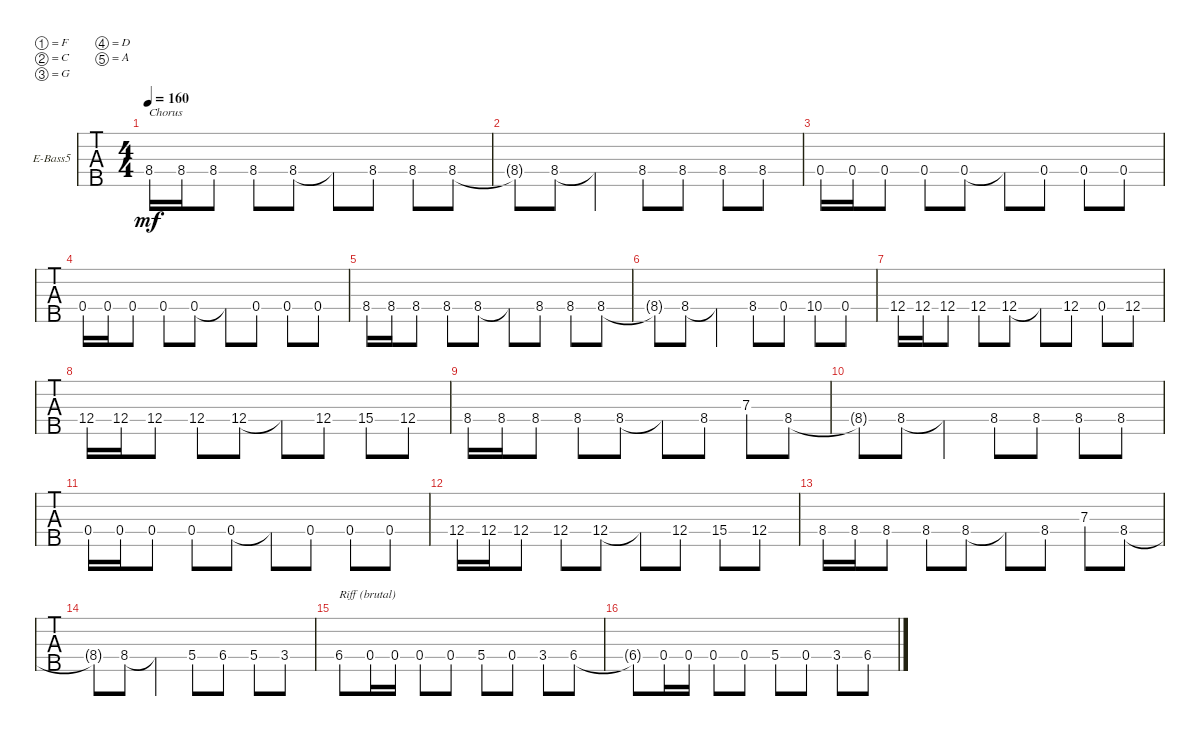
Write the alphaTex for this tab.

\defaultSystemsLayout 4
\bracketExtendMode groupsimilarinstruments
\firstSystemTrackNameOrientation horizontal
\otherSystemsTrackNameOrientation horizontal
\track ("Electric Bass" "E-Bass5") {instrument electricbassfinger}
\staff {tabs}
\tuning (F2 C2 G1 D1 A0)
\ts (4 4)
\tempo 160
\clef f4
\ks c
8.4.16{txt "Chorus" dy mf} 8.4.16 8.4.8 8.4.8 8.4.8 8.4{t}.8 8.4.8 8.4.8 8.4.8 |
8.4{t}.8 8.4.8 8.4{t}.4 8.4.8 8.4.8 8.4.8 8.4.8 |
0.4.16 0.4.16 0.4.8 0.4.8 0.4.8 0.4{t}.8 0.4.8 0.4.8 0.4.8 |
0.4.16 0.4.16 0.4.8 0.4.8 0.4.8 0.4{t}.8 0.4.8 0.4.8 0.4.8 |
8.4.16 8.4.16 8.4.8 8.4.8 8.4.8 8.4{t}.8 8.4.8 8.4.8 8.4.8 |
8.4{t}.8 8.4.8 8.4{t}.4 8.4.8 0.4.8 10.4.8 0.4.8 |
12.4.16 12.4.16 12.4.8 12.4.8 12.4.8 12.4{t}.8 12.4.8 0.4.8 12.4.8 |
12.4.16 12.4.16 12.4.8 12.4.8 12.4.8 12.4{t}.8 12.4.8 15.4.8 12.4.8 |
8.4.16 8.4.16 8.4.8 8.4.8 8.4.8 8.4{t}.8 8.4.8 7.3.8 8.4.8 |
8.4{t}.8 8.4.8 8.4{t}.4 8.4.8 8.4.8 8.4.8 8.4.8 |
0.4.16 0.4.16 0.4.8 0.4.8 0.4.8 0.4{t}.8 0.4.8 0.4.8 0.4.8 |
12.4.16 12.4.16 12.4.8 12.4.8 12.4.8 12.4{t}.8 12.4.8 15.4.8 12.4.8 |
8.4.16 8.4.16 8.4.8 8.4.8 8.4.8 8.4{t}.8 8.4.8 7.3.8 8.4.8 |
8.4{t}.8 8.4.8 8.4{t}.4 5.4.8 6.4.8 5.4.8 3.4.8 |
6.4.8{txt "Riff (brutal)"} 0.4.16 0.4.16 0.4.8 0.4.8 5.4.8 0.4.8 3.4.8 6.4.8 |
6.4{t}.8 0.4.16 0.4.16 0.4.8 0.4.8 5.4.8 0.4.8 3.4.8 6.4.8
